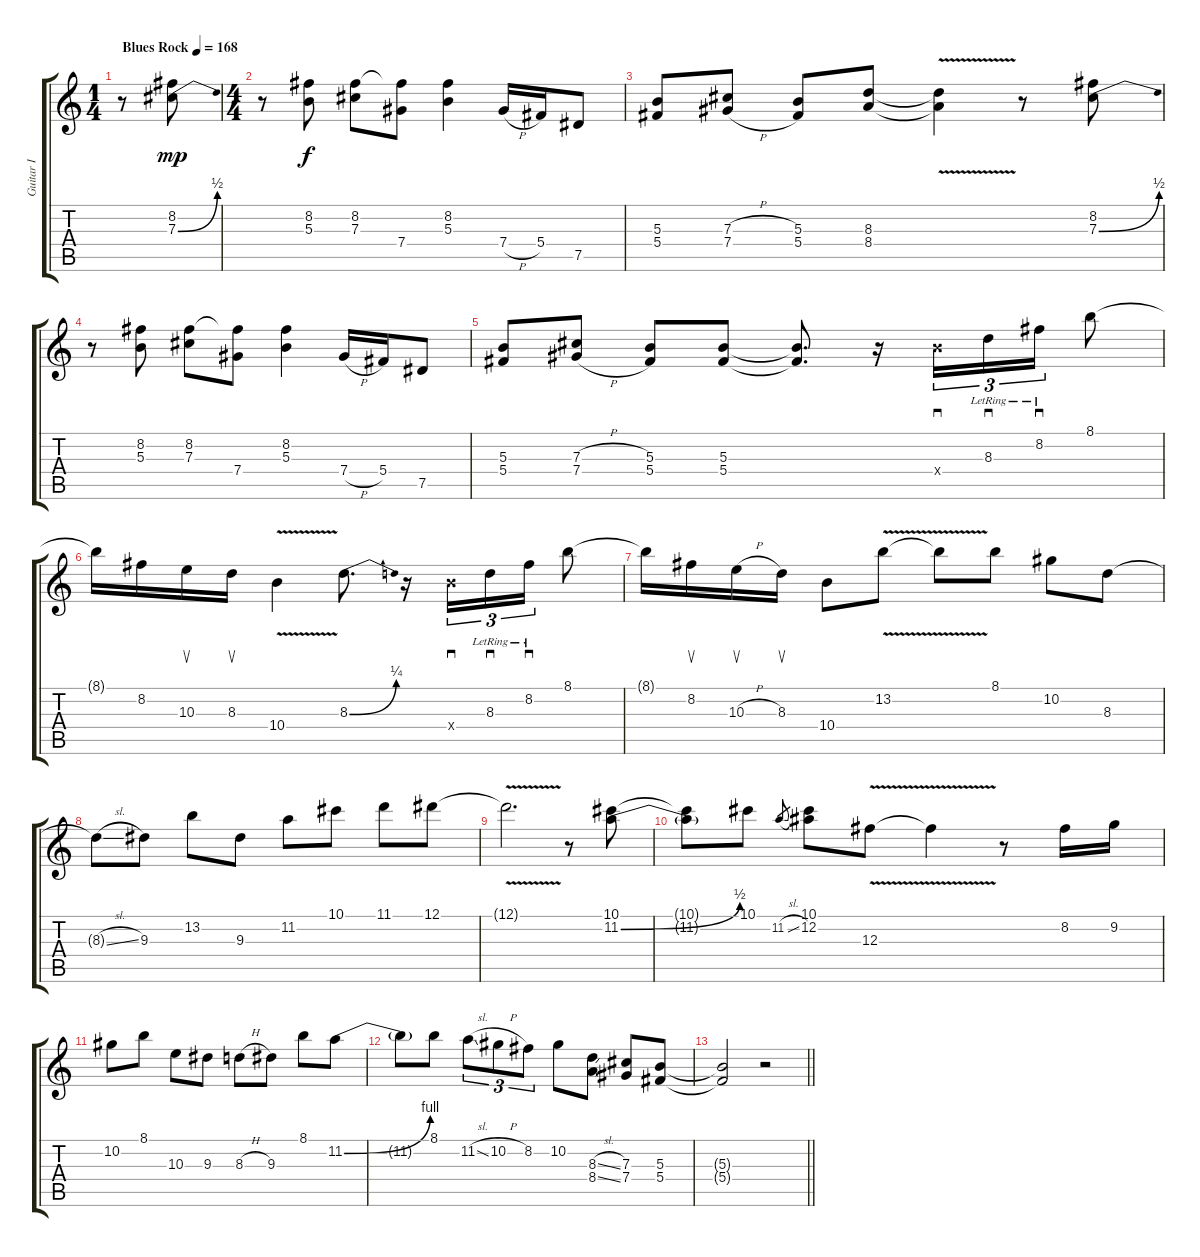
\track ("Guitar I" "Guitar I") {instrument overdrivenguitar}
\staff {score tabs}
\tuning (Eb4 Bb3 Gb3 Db3 Ab2 Eb2) {hide}
\ts (1 4)
\tempo (168 "Blues Rock")
\clef g2
\ks c
r.8{dy mp instrument overdrivenguitar} (8.2 7.3{be (bend 0 0 60 2)}).8 |
\ts (4 4)
r.8 (8.2 5.3).8{dy f} (8.2 7.3).8 (8.2{t} 7.4).8 (8.2 5.3).4 7.4{h}.16 5.4.16 7.5.8 |
(5.3 5.4).8 (7.3{h} 7.4{h}).8{beam split} (5.3 5.4).8 (8.3 8.4).8 (8.3{v t} 8.4{v t}).4 r.8 (8.2 7.3{be (bend 0 0 60 2)}).8 |
r.8 (8.2 5.3).8 (8.2 7.3).8 (8.2{t} 7.4).8 (8.2 5.3).4 7.4{h}.16 5.4.16 7.5.8 |
(5.3 5.4).8 (7.3{h} 7.4{h}).8{beam split} (5.3 5.4).8 (5.3 5.4).8 (5.3{t} 5.4{t}).8{d} r.16 10.4{x}.16{sd tu (3 2)} 8.3{lr}.16{sd tu (3 2)} 8.2{lr}.16{sd tu (3 2)} 8.1.8 |
8.1{t}.16 8.2.16 10.3.16{su} 8.3.16{su} 10.4{v}.4 8.3{be (bend 0 0 60 1)}.8{d} r.16 10.4{x}.16{sd tu (3 2)} 8.3{lr}.16{sd tu (3 2)} 8.2{lr}.16{sd tu (3 2)} 8.1.8 |
8.1{t}.16 8.2.16{su} 10.3{h}.16{su} 8.3.16{su} 10.4.8 13.2{v}.8 13.2{t}.8 8.1.8{beam split} 10.2.8 8.3.8 |
8.3{sl t}.8 9.3.8{beam split} 13.2.8 9.3.8 11.2.8 10.1.8{beam split} 11.1.8 12.1.8 |
12.1{v t}.2{d} r.8 (10.1 11.2{be (bend 0 0 60 2)}).8 |
(10.1{t} 11.2{t}).8 10.1.8 11.2{sl}.8{gr beam split} (10.1 12.2).8 12.3{v}.8 12.3{t}.4 r.8 8.2.16 9.2.16 |
10.2.8 8.1.8{beam split} 10.3.8 9.3.8 8.3{h}.8 9.3.8{beam split} 8.1.8 11.2{be (bend 0 0 60 4)}.8 |
11.2{t}.8 8.1.8 11.2{sl}.8{tu (3 2)} 10.2{h}.8{tu (3 2)} 8.2.8{tu (3 2)} 10.2.8 (8.3{sl} 8.4{sl}).8{beam split} (7.3 7.4).8 (5.3 5.4).8 |
\barLineRight lightlight
(5.3{t} 5.4{t}).2 r.2
